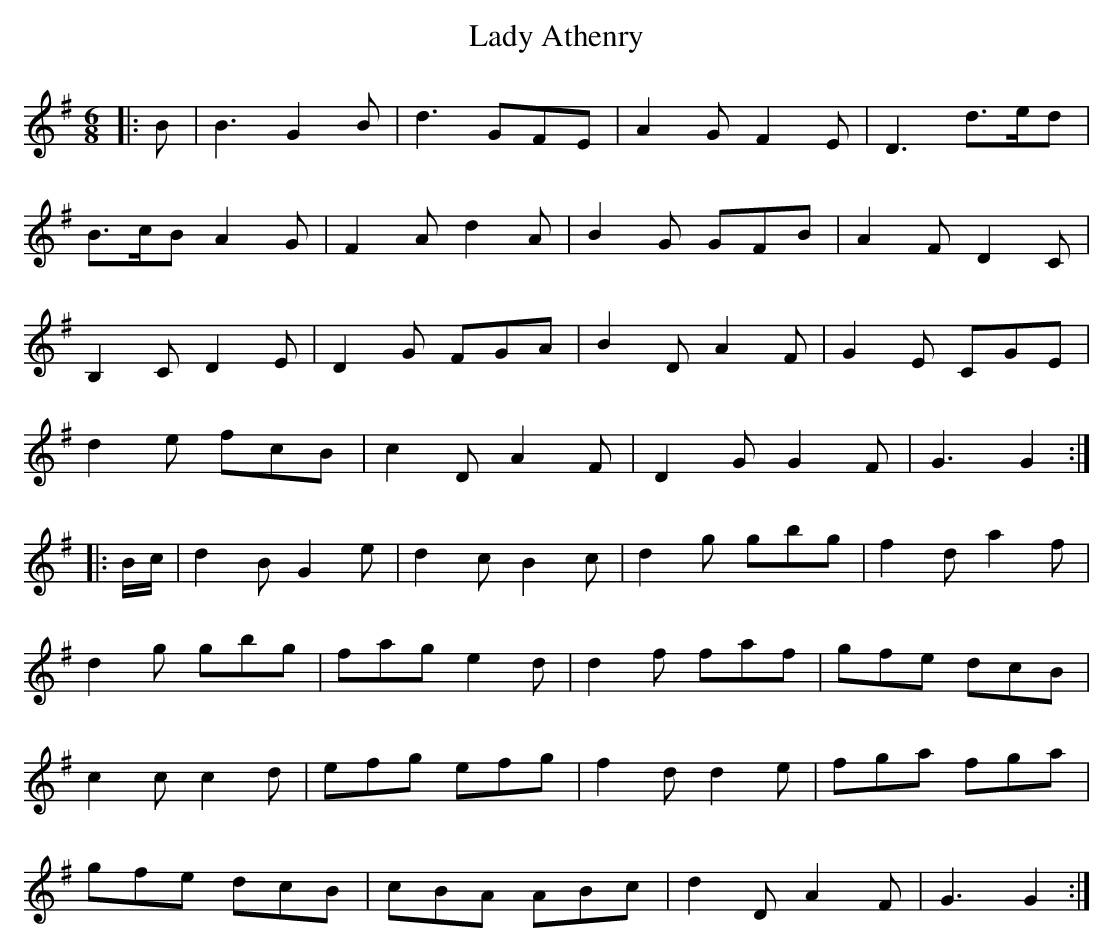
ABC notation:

X:1
T: Lady Athenry
M: 6/8
L: 1/8
K: Gmaj
|:B|B3 G2 B|d3 GFE|A2 G F2 E|D3 d>ed|
B>cB A2 G|F2 A d2 A|B2 G GFB|A2 F D2 C|
B,2 C D2 E|D2 G FGA|B2 D A2 F|G2 E CGE|
d2 e fcB|c2 D A2 F|D2 G G2 F|G3 G2:|
|:B/c/|d2 B G2 e|d2 c B2 c|d2 g gbg|f2 d a2 f|
d2 g gbg|fag e2 d|d2 f faf|gfe dcB|
c2 c c2 d|efg efg|f2 d d2 e|fga fga|
gfe dcB|cBA ABc|d2 D A2 F|G3 G2:|
